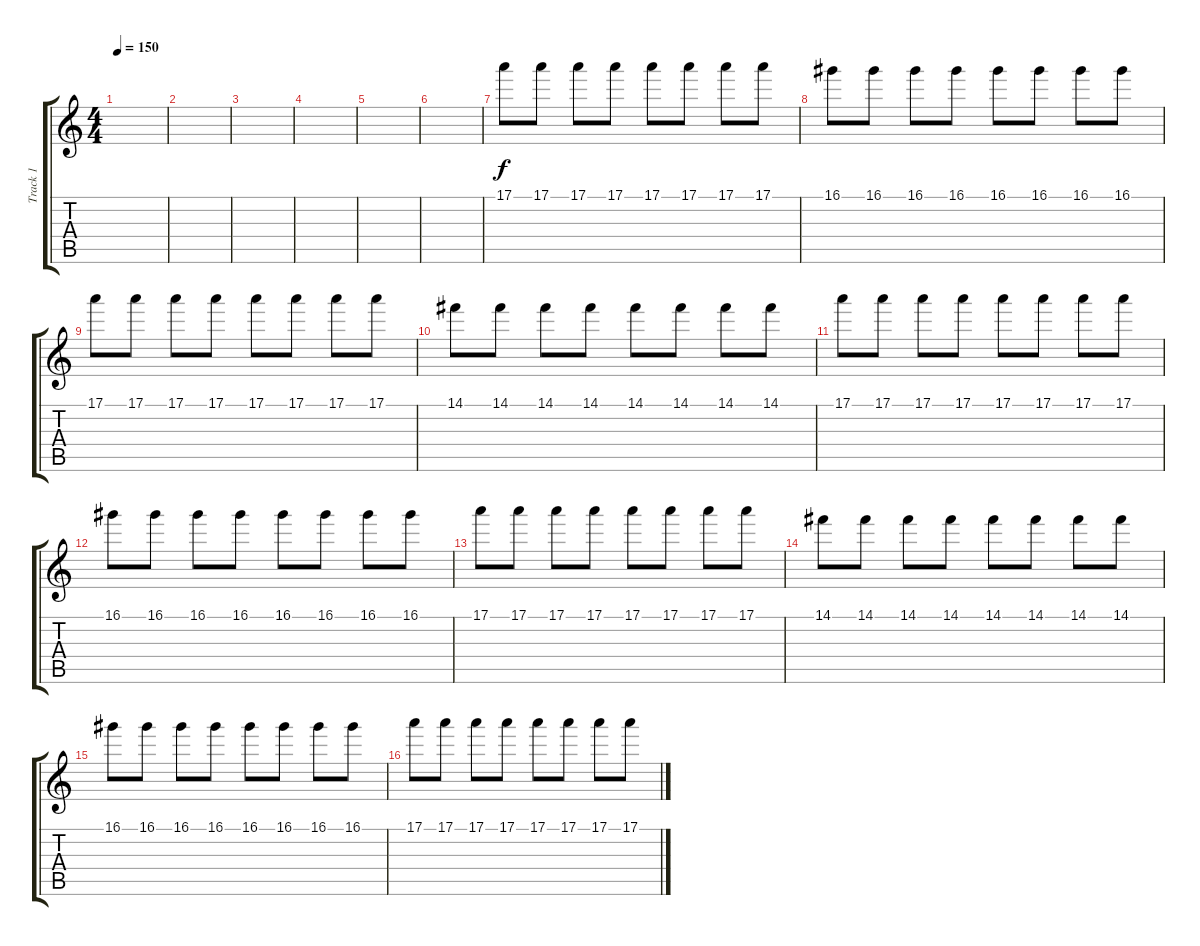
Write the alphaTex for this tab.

\track ("Track 1" "Track 1") {instrument overdrivenguitar}
\staff {score tabs}
\tuning (E4 B3 G3 D3 A2 E2) {hide}
\ts (4 4)
\tempo 150
\clef g2
\ks c
|
|
|
|
|
|
17.1.8 17.1.8 17.1.8 17.1.8 17.1.8 17.1.8 17.1.8 17.1.8 |
16.1.8 16.1.8 16.1.8 16.1.8 16.1.8 16.1.8 16.1.8 16.1.8 |
17.1.8 17.1.8 17.1.8 17.1.8 17.1.8 17.1.8 17.1.8 17.1.8 |
14.1.8 14.1.8 14.1.8 14.1.8 14.1.8 14.1.8 14.1.8 14.1.8 |
17.1.8 17.1.8 17.1.8 17.1.8 17.1.8 17.1.8 17.1.8 17.1.8 |
16.1.8 16.1.8 16.1.8 16.1.8 16.1.8 16.1.8 16.1.8 16.1.8 |
17.1.8 17.1.8 17.1.8 17.1.8 17.1.8 17.1.8 17.1.8 17.1.8 |
14.1.8 14.1.8 14.1.8 14.1.8 14.1.8 14.1.8 14.1.8 14.1.8 |
16.1.8 16.1.8 16.1.8 16.1.8 16.1.8 16.1.8 16.1.8 16.1.8 |
17.1.8 17.1.8 17.1.8 17.1.8 17.1.8 17.1.8 17.1.8 17.1.8
